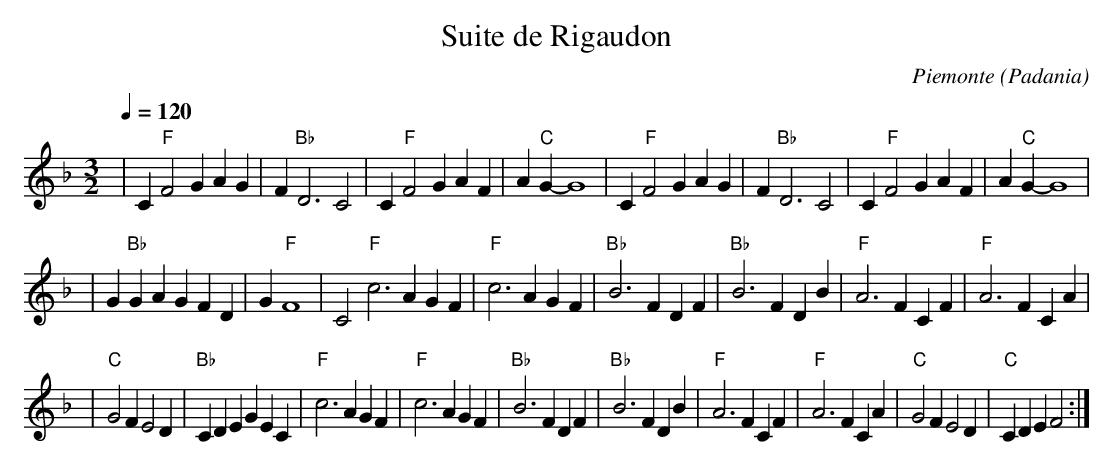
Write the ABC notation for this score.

X:1
T:Suite de Rigaudon
O:Piemonte (Padania)
M:3/2
L:1/4
Q:120
K:F
| C"F"F2GAG | F"Bb"D3C2 | C"F"F2GAF | A"C"G-G4 \
| C"F"F2GAG | F"Bb"D3C2 | C"F"F2GAF | A"C"G-G4 |
| G"Bb"GAGFD | G"F"F4 | C2"F"c3AGF | "F"c3AGF \
| "Bb"B3FDF | "Bb"B3FDB | "F"A3FCF | "F"A3FCA |
| "C"G2FE2D | "Bb"CDEG EC | "F"c3AGF | "F"c3AGF \
| "Bb"B3FDF | "Bb"B3FDB | "F"A3FCF | "F"A3FCA \
| "C"G2FE2D | "C"CDEF2 :|
